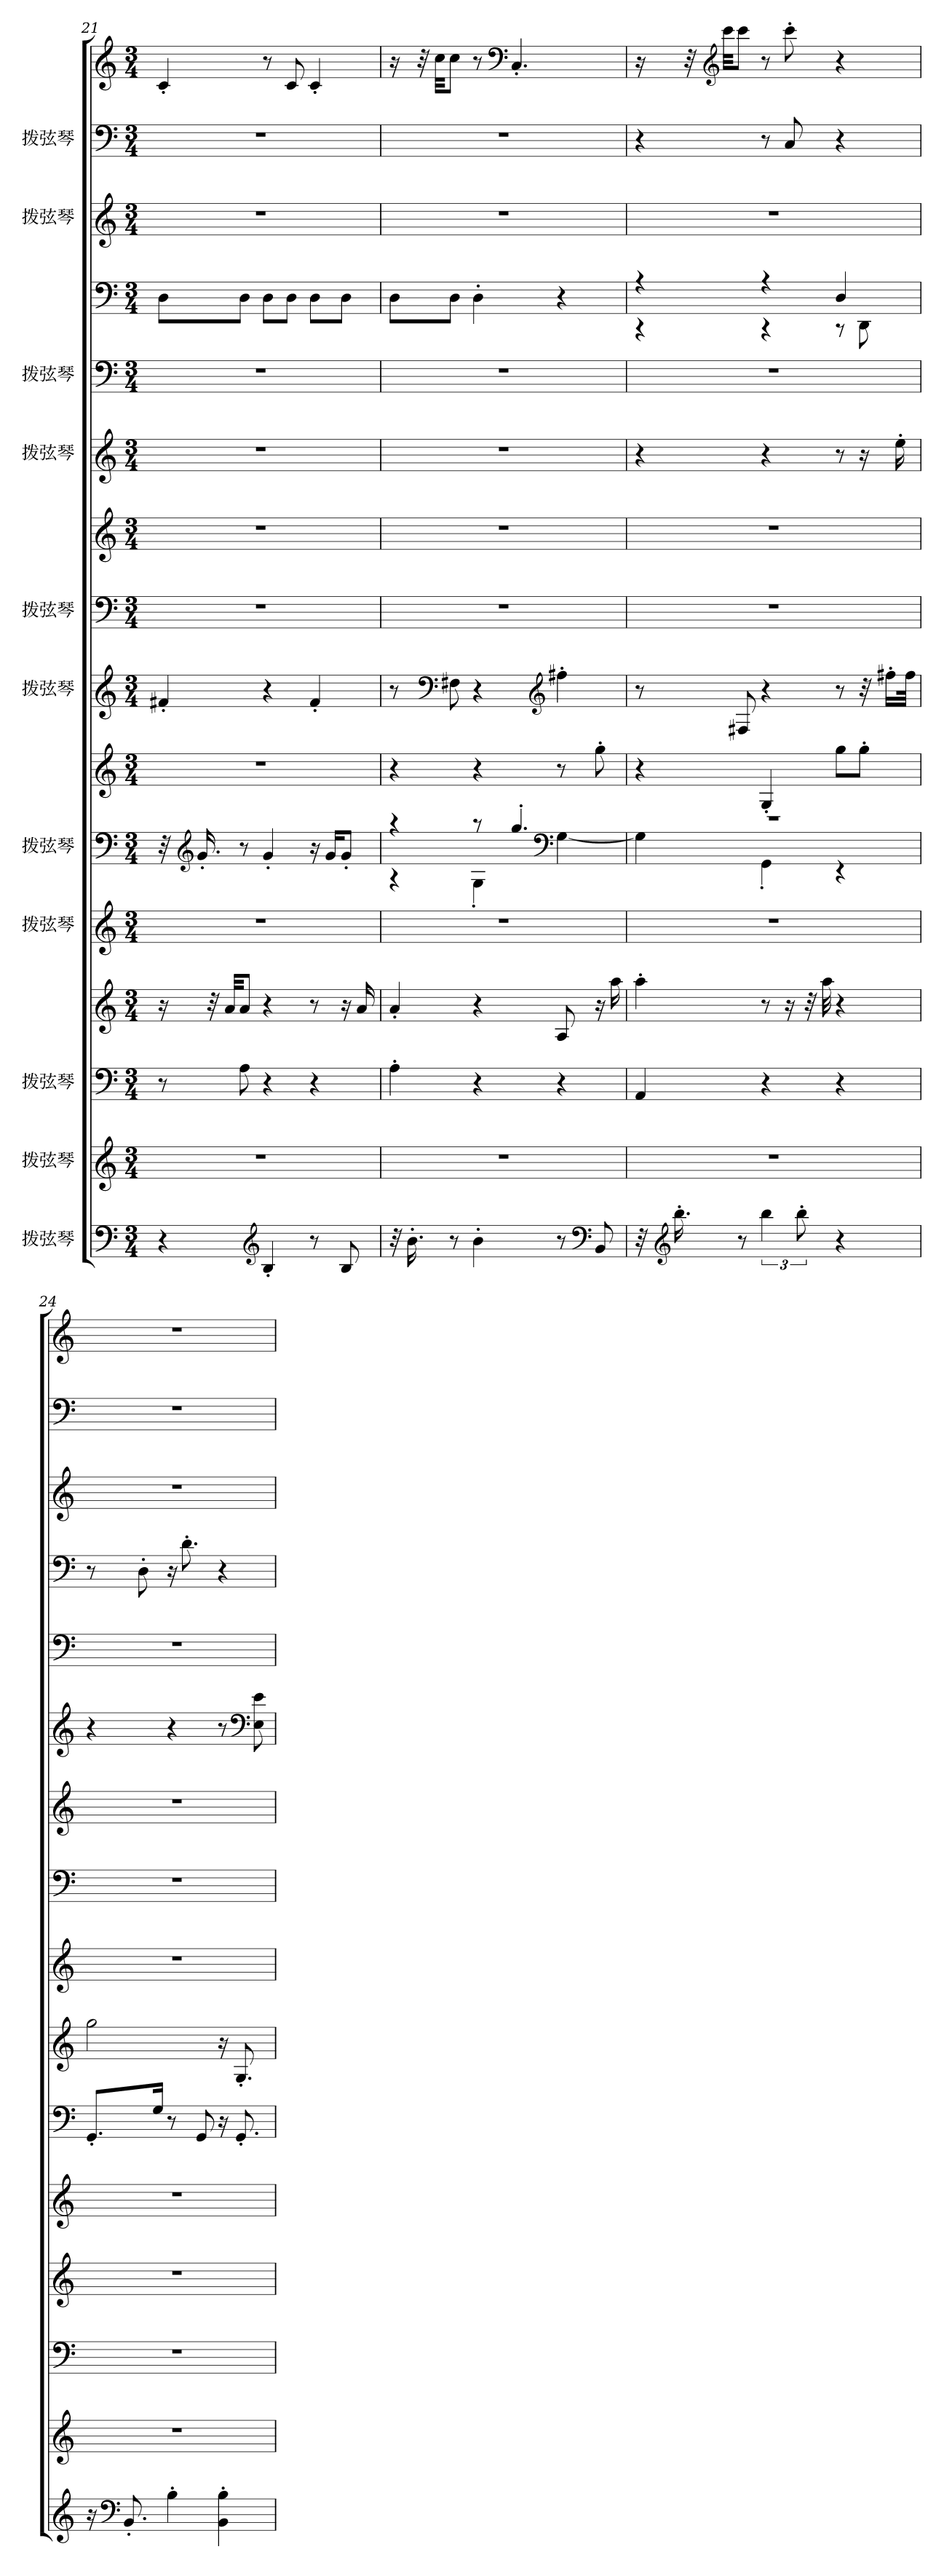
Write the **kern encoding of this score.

**kern	**kern	**kern	**kern	**kern	**kern	**kern	**kern	**kern	**kern	**kern	**kern	**kern	**kern	**kern	**kern
*part11	*part10	*part9	*part9	*part8	*part7	*part7	*part6	*part5	*part5	*part4	*part3	*part3	*part2	*part1	*part1
*staff16	*staff15	*staff14	*staff13	*staff12	*staff11	*staff10	*staff9	*staff8	*staff7	*staff6	*staff5	*staff4	*staff3	*staff2	*staff1
*I"拨弦琴	*I"拨弦琴	*I"拨弦琴	*	*I"拨弦琴	*I"拨弦琴	*	*I"拨弦琴	*I"拨弦琴	*	*I"拨弦琴	*I"拨弦琴	*	*I"拨弦琴	*I"拨弦琴	*
!!LO:PB:g=z
*clefF4	*clefG2	*clefF4	*clefG2	*clefG2	*clefF4	*clefG2	*clefG2	*clefF4	*clefG2	*clefG2	*clefF4	*clefF4	*clefG2	*clefF4	*clefG2
*k[]	*k[]	*k[]	*k[]	*k[]	*k[]	*k[]	*k[]	*k[]	*k[]	*k[]	*k[]	*k[]	*k[]	*k[]	*k[]
*M3/4	*M3/4	*M3/4	*M3/4	*M3/4	*M3/4	*M3/4	*M3/4	*M3/4	*M3/4	*M3/4	*M3/4	*M3/4	*M3/4	*M3/4	*M3/4
=21	=21	=21	=21	=21	=21	=21	=21	=21	=21	=21	=21	=21	=21	=21	=21
4r	2.r	8r	16r	2.r	32r	2.r	4f#X'/	2.r	2.r	2.r	2.r	8D\L	2.r	2.r	4c'/
*	*	*	*	*	*clefG2	*	*	*	*	*	*	*	*	*	*
.	.	.	.	.	16.g'/	.	.	.	.	.	.	.	.	.	.
.	.	.	32r	.	.	.	.	.	.	.	.	.	.	.	.
.	.	.	32a/KKL	.	.	.	.	.	.	.	.	.	.	.	.
.	.	8A\	8a/J	.	8r	.	.	.	.	.	.	8D\J	.	.	.
*clefG2	*	*	*	*	*	*	*	*	*	*	*	*	*	*	*
4B'/	.	4r	4r	.	4g'/	.	4r	.	.	.	.	8D\L	.	.	8r
.	.	.	.	.	.	.	.	.	.	.	.	8D\J	.	.	8c/
8r	.	4r	8r	.	16r	.	4f#'/	.	.	.	.	8D\L	.	.	4c'/
.	.	.	.	.	16g/KL	.	.	.	.	.	.	.	.	.	.
8B/	.	.	16r	.	8g'/J	.	.	.	.	.	.	8D\J	.	.	.
.	.	.	16a/	.	.	.	.	.	.	.	.	.	.	.	.
=22	=22	=22	=22	=22	=22	=22	=22	=22	=22	=22	=22	=22	=22	=22	=22
*	*	*	*	*	*^	*	*	*	*	*	*	*	*	*	*
32r	2.r	4A'\	4a'/	2.r	4r	4r	4r	8r	2.r	2.r	2.r	2.r	8D\L	2.r	2.r	16r
16.b'\	.	.	.	.	.	.	.	.	.	.	.	.	.	.	.	.
.	.	.	.	.	.	.	.	.	.	.	.	.	.	.	.	32r
.	.	.	.	.	.	.	.	.	.	.	.	.	.	.	.	32cc\KKL
*	*	*	*	*	*	*	*	*clefF4	*	*	*	*	*	*	*	*
8r	.	.	.	.	.	.	.	8F#X\	.	.	.	.	8D\J	.	.	8cc\J
4b'\	.	4r	4r	.	8r	4G'\	4r	4r	.	.	.	.	4D'\	.	.	8r
*	*	*	*	*	*	*	*	*	*	*	*	*	*	*	*	*clefF4
.	.	.	.	.	4.gg'/	.	.	.	.	.	.	.	.	.	.	4.C'/
*	*	*	*	*	*clefF4	*	*	*clefG2	*	*	*	*	*	*	*	*
8r	.	4r	8A/	.	.	[4G\	8r	4ff#X'\	.	.	.	.	4r	.	.	.
*clefF4	*	*	*	*	*	*	*	*	*	*	*	*	*	*	*	*
8BB/	.	.	16r	.	.	.	8gg'\	.	.	.	.	.	.	.	.	.
.	.	.	16aa\	.	.	.	.	.	.	.	.	.	.	.	.	.
!!LO:PB:g=z
=23	=23	=23	=23	=23	=23	=23	=23	=23	=23	=23	=23	=23	=23	=23	=23	=23
*	*	*	*	*	*	*	*	*	*	*	*	*	*^	*	*	*
32r	2.r	4AA/	4aa'\	2.r	2.r	4G\]	4r	8r	2.r	2.r	4r	2.r	4r	4r	2.r	4r	16r
*clefG2	*	*	*	*	*	*	*	*	*	*	*	*	*	*	*	*	*
16.bb'\	.	.	.	.	.	.	.	.	.	.	.	.	.	.	.	.	.
.	.	.	.	.	.	.	.	.	.	.	.	.	.	.	.	.	32r
*	*	*	*	*	*	*	*	*	*	*	*	*	*	*	*	*	*clefG2
.	.	.	.	.	.	.	.	.	.	.	.	.	.	.	.	.	32ccc\KKL
8r	.	.	.	.	.	.	.	8F#X/	.	.	.	.	.	.	.	.	8ccc\J
6bb\	.	4r	8r	.	.	4GG'\	4G'/	4r	.	.	4r	.	4r	4r	.	8r	8r
.	.	.	16r	.	.	.	.	.	.	.	.	.	.	.	.	8C/	8ccc'\
12bb'\	.	.	.	.	.	.	.	.	.	.	.	.	.	.	.	.	.
.	.	.	32r	.	.	.	.	.	.	.	.	.	.	.	.	.	.
.	.	.	32aa\	.	.	.	.	.	.	.	.	.	.	.	.	.	.
4r	.	4r	4r	.	.	4r	8gg\L	8r	.	.	8r	.	4D/	8r	.	4r	4r
.	.	.	.	.	.	.	8gg'\J	32r	.	.	16r	.	.	8DD\	.	.	.
.	.	.	.	.	.	.	.	16ff#X'\LL	.	.	.	.	.	.	.	.	.
.	.	.	.	.	.	.	.	.	.	.	16ee'\	.	.	.	.	.	.
.	.	.	.	.	.	.	.	32ff#\JJk	.	.	.	.	.	.	.	.	.
*	*	*	*	*	*v	*v	*	*	*	*	*	*	*v	*v	*	*	*
=24	=24	=24	=24	=24	=24	=24	=24	=24	=24	=24	=24	=24	=24	=24	=24
16r	2.r	2.r	2.r	2.r	8.GG'/L	2gg\	2.r	2.r	2.r	4r	2.r	8r	2.r	2.r	2.r
*clefF4	*	*	*	*	*	*	*	*	*	*	*	*	*	*	*
8.BB'/	.	.	.	.	.	.	.	.	.	.	.	.	.	.	.
.	.	.	.	.	.	.	.	.	.	.	.	8D'\	.	.	.
.	.	.	.	.	16G/Jk	.	.	.	.	.	.	.	.	.	.
4B'\	.	.	.	.	8r	.	.	.	.	4r	.	16r	.	.	.
.	.	.	.	.	.	.	.	.	.	.	.	8.d'\	.	.	.
.	.	.	.	.	8GG/	.	.	.	.	.	.	.	.	.	.
4BB\' 4B\'	.	.	.	.	16r	16r	.	.	.	8r	.	4r	.	.	.
.	.	.	.	.	8.GG'/	8.G'/	.	.	.	.	.	.	.	.	.
*	*	*	*	*	*	*	*	*	*	*clefF4	*	*	*	*	*
.	.	.	.	.	.	.	.	.	.	8E\ 8e\	.	.	.	.	.
=	=	=	=	=	=	=	=	=	=	=	=	=	=	=	=
*-	*-	*-	*-	*-	*-	*-	*-	*-	*-	*-	*-	*-	*-	*-	*-
